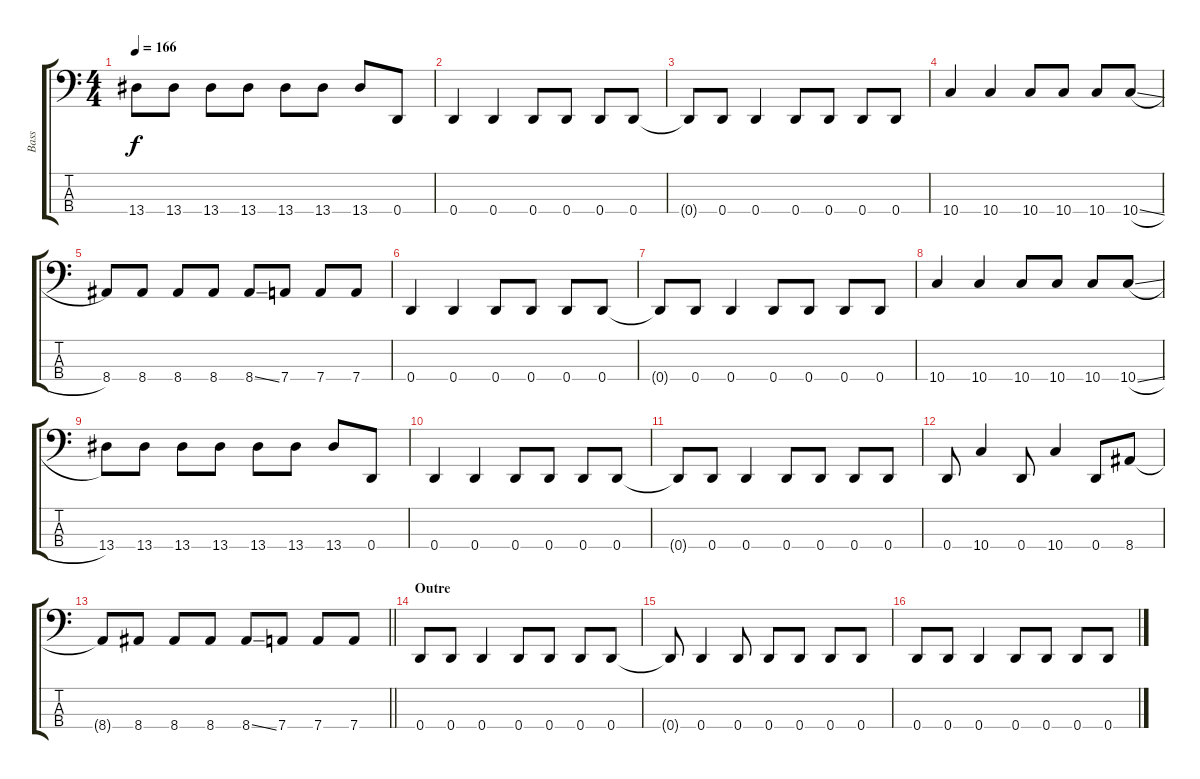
\track ("Bass" "Bass") {instrument electricbassfinger}
\staff {score tabs}
\tuning (G2 D2 A1 D1) {hide}
\ts (4 4)
\tempo 166
\clef f4
\ks c
13.4.8{dy f} 13.4.8 13.4.8 13.4.8 13.4.8 13.4.8 13.4.8 0.4.8 |
0.4.4 0.4.4 0.4.8 0.4.8 0.4.8 0.4.8 |
0.4{t}.8 0.4.8 0.4.4 0.4.8 0.4.8 0.4.8 0.4.8 |
10.4.4 10.4.4 10.4.8 10.4.8 10.4.8 10.4{sl}.8 |
8.4.8 8.4.8 8.4.8 8.4.8 8.4{ss}.8 7.4.8 7.4.8 7.4.8 |
0.4.4 0.4.4 0.4.8 0.4.8 0.4.8 0.4.8 |
0.4{t}.8 0.4.8 0.4.4 0.4.8 0.4.8 0.4.8 0.4.8 |
10.4.4 10.4.4 10.4.8 10.4.8 10.4.8 10.4{sl}.8 |
13.4.8 13.4.8 13.4.8 13.4.8 13.4.8 13.4.8 13.4.8 0.4.8 |
0.4.4 0.4.4 0.4.8 0.4.8 0.4.8 0.4.8 |
0.4{t}.8 0.4.8 0.4.4 0.4.8 0.4.8 0.4.8 0.4.8 |
0.4.8 10.4.4 0.4.8 10.4.4 0.4.8 8.4.8 |
\barLineRight lightlight
8.4{t}.8 8.4.8 8.4.8 8.4.8 8.4{ss}.8 7.4.8 7.4.8 7.4.8 |
\section ("" "Outre")
0.4.8 0.4.8 0.4.4 0.4.8 0.4.8 0.4.8 0.4.8 |
0.4{t}.8 0.4.4 0.4.8 0.4.8 0.4.8 0.4.8 0.4.8 |
0.4.8 0.4.8 0.4.4 0.4.8 0.4.8 0.4.8 0.4.8
